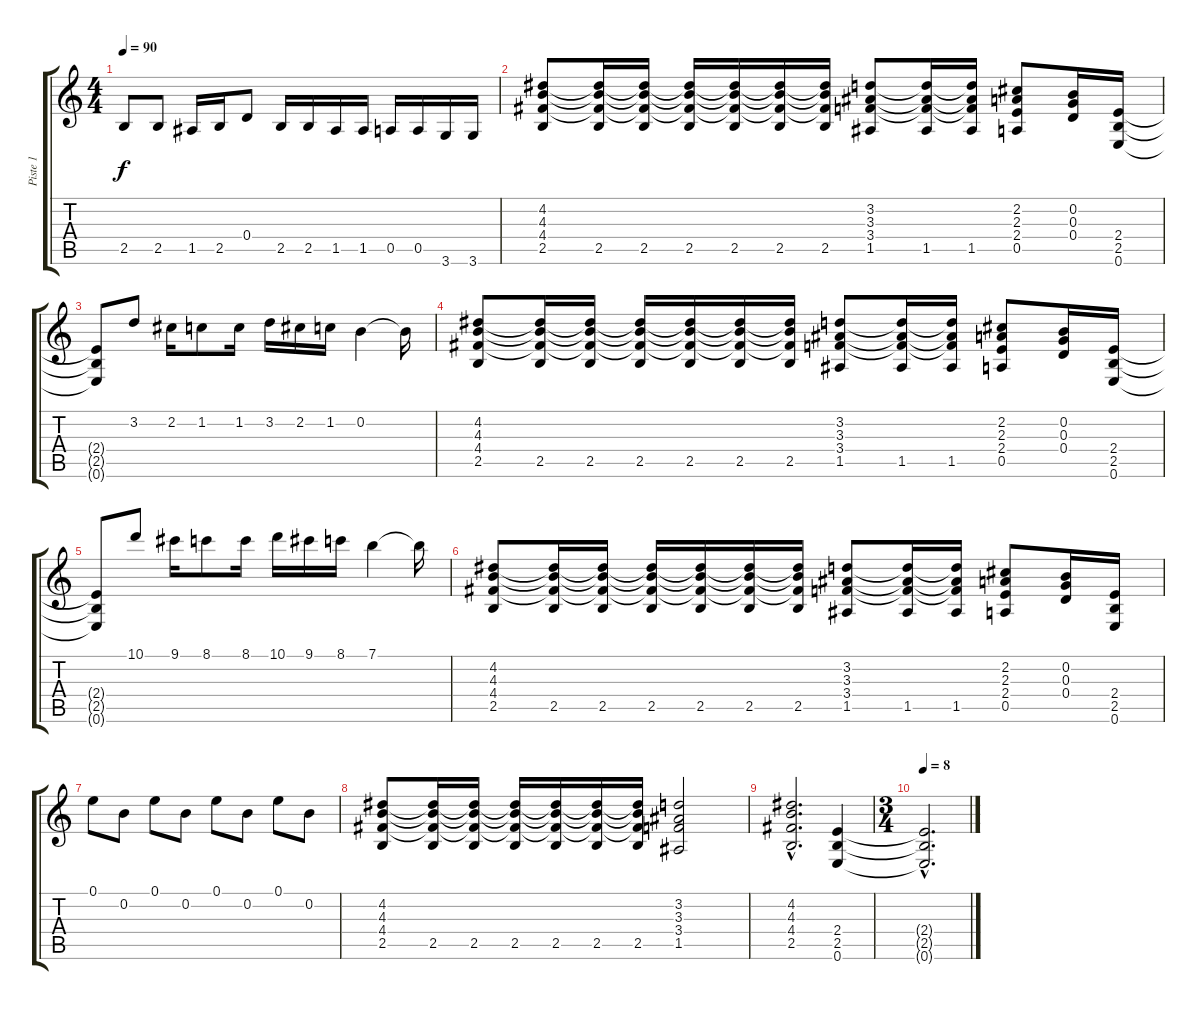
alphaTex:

\track ("Piste 1" "Piste 1") {instrument distortionguitar}
\staff {score tabs}
\tuning (E4 B3 G3 D3 A2 E2) {hide}
\ts (4 4)
\tempo 90
\clef g2
\ks c
2.5.8{dy f} 2.5.8 1.5.16 2.5.16 0.4.8 2.5.16 2.5.16 1.5.16 1.5.16 0.5.16 0.5.16 3.6.16 3.6.16 |
(4.2 4.3 4.4 2.5).8 (4.2{t} 4.3{t} 4.4{t} 2.5).16 (4.2{t} 4.3{t} 4.4{t} 2.5).16 (4.2{t} 4.3{t} 4.4{t} 2.5).16 (4.2{t} 4.3{t} 4.4{t} 2.5).16 (4.2{t} 4.3{t} 4.4{t} 2.5).16 (4.2{t} 4.3{t} 4.4{t} 2.5).16 (3.2 3.3 3.4 1.5).8 (3.2{t} 3.3{t} 3.4{t} 1.5).16 (3.2{t} 3.3{t} 3.4{t} 1.5).16 (2.2 2.3 2.4 0.5).8 (0.2 0.3 0.4).16 (2.4 2.5 0.6).16 |
(2.4{t} 2.5{t} 0.6{t}).8 3.2.8 2.2.16 1.2.8 1.2.16 3.2.16 2.2.16 1.2.16 0.2.4 0.2{t}.16 |
(4.2 4.3 4.4 2.5).8 (4.2{t} 4.3{t} 4.4{t} 2.5).16 (4.2{t} 4.3{t} 4.4{t} 2.5).16 (4.2{t} 4.3{t} 4.4{t} 2.5).16 (4.2{t} 4.3{t} 4.4{t} 2.5).16 (4.2{t} 4.3{t} 4.4{t} 2.5).16 (4.2{t} 4.3{t} 4.4{t} 2.5).16 (3.2 3.3 3.4 1.5).8 (3.2{t} 3.3{t} 3.4{t} 1.5).16 (3.2{t} 3.3{t} 3.4{t} 1.5).16 (2.2 2.3 2.4 0.5).8 (0.2 0.3 0.4).16 (2.4 2.5 0.6).16 |
(2.4{t} 2.5{t} 0.6{t}).8 10.1.8 9.1.16 8.1.8 8.1.16 10.1.16 9.1.16 8.1.16 7.1.4 7.1{t}.16 |
(4.2 4.3 4.4 2.5).8 (4.2{t} 4.3{t} 4.4{t} 2.5).16 (4.2{t} 4.3{t} 4.4{t} 2.5).16 (4.2{t} 4.3{t} 4.4{t} 2.5).16 (4.2{t} 4.3{t} 4.4{t} 2.5).16 (4.2{t} 4.3{t} 4.4{t} 2.5).16 (4.2{t} 4.3{t} 4.4{t} 2.5).16 (3.2 3.3 3.4 1.5).8 (3.2{t} 3.3{t} 3.4{t} 1.5).16 (3.2{t} 3.3{t} 3.4{t} 1.5).16 (2.2 2.3 2.4 0.5).8 (0.2 0.3 0.4).16 (2.4 2.5 0.6).16 |
0.1.8 0.2.8 0.1.8 0.2.8 0.1.8 0.2.8 0.1.8 0.2.8 |
(4.2 4.3 4.4 2.5).8 (4.2{t} 4.3{t} 4.4{t} 2.5).16 (4.2{t} 4.3{t} 4.4{t} 2.5).16 (4.2{t} 4.3{t} 4.4{t} 2.5).16 (4.2{t} 4.3{t} 4.4{t} 2.5).16 (4.2{t} 4.3{t} 4.4{t} 2.5).16 (4.2{t} 4.3{t} 4.4{t} 2.5).16 (3.2 3.3 3.4 1.5).2 |
(4.2{hac} 4.3{hac} 4.4{hac} 2.5{hac}).2{d} (2.4 2.5 0.6).4 |
\ts (3 4)
\tempo 8
(2.4{hac t} 2.5{hac t} 0.6{hac t}).2{d}
